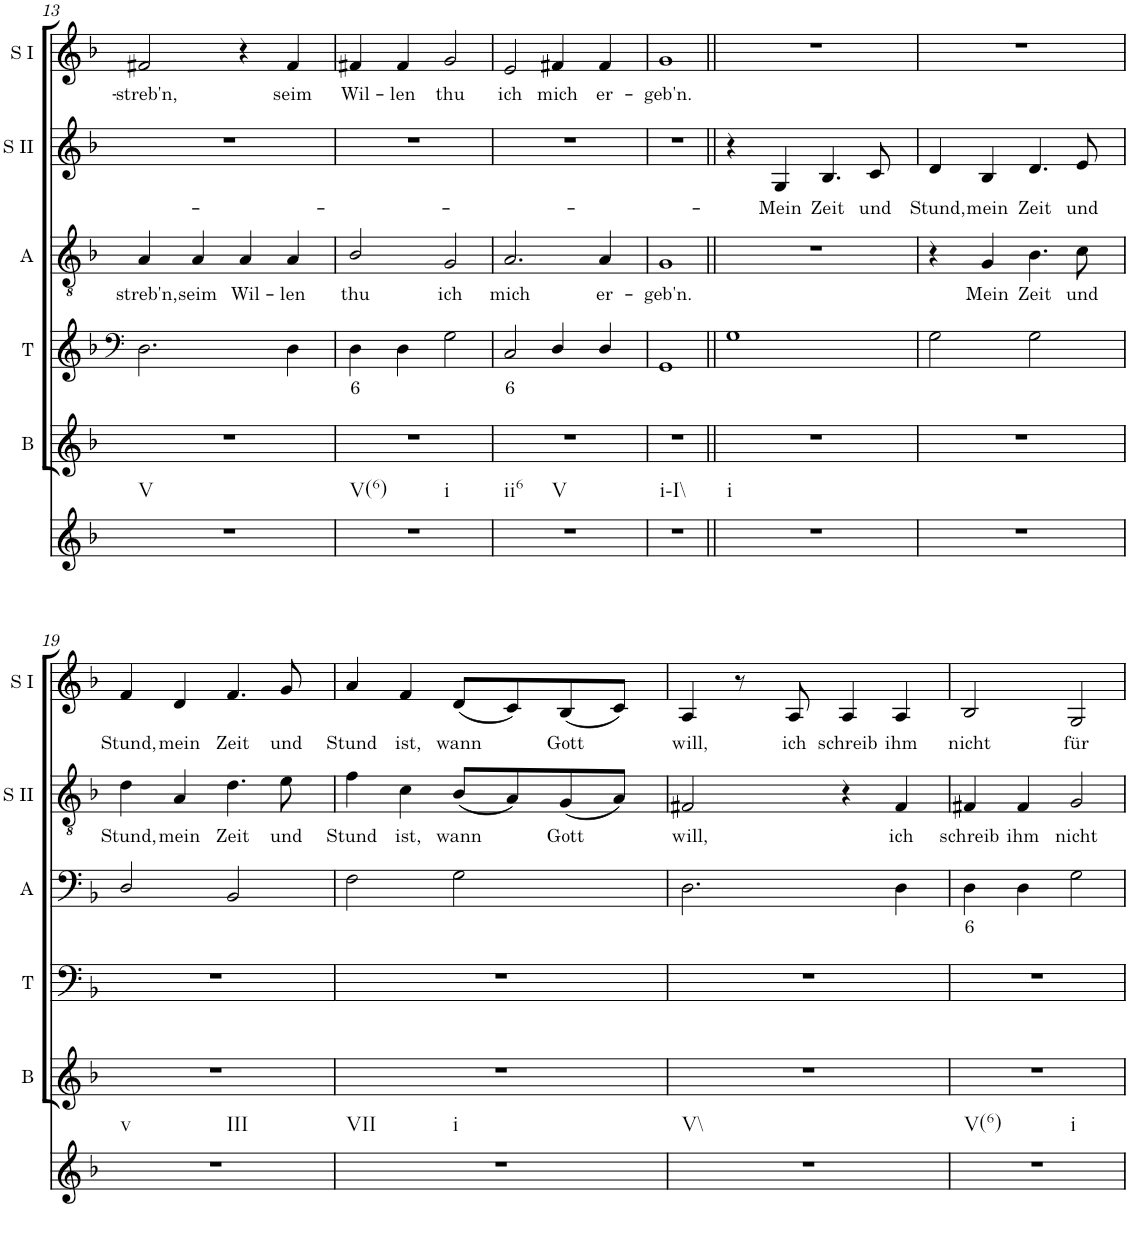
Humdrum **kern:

**kern	**kern	**kern	**text	**kern	**text	**kern	**text	**kern	**text
*part6	*part5	*part4	*part4	*part3	*part3	*part2	*part2	*part1	*part1
*staff6	*staff5	*staff4	*staff4	*staff3	*staff3	*staff2	*staff2	*staff1	*staff1
*I"Continuo	*I"Bass	*I"Tenor	*	*I"Alto	*	*I"Soprano II	*	*I"Soprano I	*
*	*I'B	*I'T	*	*I'A	*	*I'S II	*	*I'S I	*
!!LO:PB:g=z
*clefG2	*clefG2	*clefF4	*	*clefF4	*	*clefGv2	*	*clefG2	*
*k[b-]	*k[b-]	*k[b-]	*	*k[b-]	*	*k[b-]	*	*k[b-]	*
*M4/4	*M4/4	*M4/4	*	*M4/4	*	*M4/4	*	*M4/4	*
=13	=13	=13	=13	=13	=13	=13	=13	=13	=13
!LO:TX:b:t=V	!	!	!	!	!	!	!	!	!
!	!	!	!	!	!LO:LY:b	!	!	!	!LO:LY:b
1r	1r	2.D\	.	4A/	streb'n,	1r	.	2f#X/	streb'n,
!	!	!	!	!	!LO:LY:b	!	!	!	!
.	.	.	.	4A/	seim	.	.	.	.
!	!	!	!	!	!LO:LY:b	!	!	!	!
.	.	.	.	4A/	Wil-	.	.	4r	.
!	!	!	!	!	!LO:LY:b	!	!	!	!LO:LY:b
.	.	4D\	.	4A/	len	.	.	4f#/	seim
=14	=14	=14	=14	=14	=14	=14	=14	=14	=14
!LO:TX:b:t=V(6)	!	!	!	!	!	!	!	!	!
!LO:TX:b:t=i	!	!	!	!	!	!	!	!	!
!	!	!	!LO:LY:b	!	!LO:LY:b	!	!	!	!LO:LY:b
1r	1r	4D\	6	2B-/	thu	1r	.	4f#X/	Wil-
!	!	!	!	!	!	!	!	!	!LO:LY:b
.	.	4D\	.	.	.	.	.	4f#/	len
!	!	!	!	!	!LO:LY:b	!	!	!	!LO:LY:b
.	.	2G\	.	2G/	ich	.	.	2g/	thu
=15	=15	=15	=15	=15	=15	=15	=15	=15	=15
!LO:TX:b:t=ii6	!	!	!	!	!	!	!	!	!
!LO:TX:b:t=V	!	!	!	!	!	!	!	!	!
!	!	!	!LO:LY:b	!	!LO:LY:b	!	!	!	!LO:LY:b
1r	1r	2C/	6	2.A/	mich	1r	.	2e/	ich
!	!	!	!	!	!	!	!	!	!LO:LY:b
.	.	4D/	.	.	.	.	.	4f#X/	mich
!	!	!	!	!	!LO:LY:b	!	!	!	!LO:LY:b
.	.	4D/	.	4A/	er-	.	.	4f#/	er-
=16	=16	=16	=16	=16	=16	=16	=16	=16	=16
!LO:TX:b:t=i\\-I\\	!	!	!	!	!	!	!	!	!
!	!	!	!	!	!LO:LY:b	!	!	!	!LO:LY:b
1r	1r	1GG	.	1G	geb'n.	1r	.	1g	geb'n.
=17||	=17||	=17||	=17||	=17||	=17||	=17||	=17||	=17||	=17||
!LO:TX:b:t=i	!	!	!	!	!	!	!	!	!
1r	1r	1G	.	1r	.	4r	.	1r	.
!	!	!	!	!	!	!	!LO:LY:b	!	!
.	.	.	.	.	.	4G/	Mein	.	.
!	!	!	!	!	!	!	!LO:LY:b	!	!
.	.	.	.	.	.	4.B-/	Zeit	.	.
!	!	!	!	!	!	!	!LO:LY:b	!	!
.	.	.	.	.	.	8c/	und	.	.
=18	=18	=18	=18	=18	=18	=18	=18	=18	=18
!	!	!	!	!	!	!	!LO:LY:b	!	!
1r	1r	2G\	.	4r	.	4d/	Stund,	1r	.
!	!	!	!	!	!LO:LY:b	!	!LO:LY:b	!	!
.	.	.	.	4G/	Mein	4B-/	mein	.	.
!	!	!	!	!	!LO:LY:b	!	!LO:LY:b	!	!
.	.	2G\	.	4.B-\	Zeit	4.d/	Zeit	.	.
!	!	!	!	!	!LO:LY:b	!	!LO:LY:b	!	!
.	.	.	.	8c\	und	8e/	und	.	.
!!LO:LB:g=z
=19	=19	=19	=19	=19	=19	=19	=19	=19	=19
!LO:TX:b:t=v	!	!	!	!	!	!	!	!	!
!LO:TX:b:t=III	!	!	!	!	!	!	!	!	!
!	!	!	!	!	!	!	!LO:LY:b	!	!LO:LY:b
1r	1r	1r	.	2D/	.	4d\	Stund,	4f/	Stund,
!	!	!	!	!	!	!	!LO:LY:b	!	!LO:LY:b
.	.	.	.	.	.	4A/	mein	4d/	mein
!	!	!	!	!	!	!	!LO:LY:b	!	!LO:LY:b
.	.	.	.	2BB-/	.	4.d\	Zeit	4.f/	Zeit
!	!	!	!	!	!	!	!LO:LY:b	!	!LO:LY:b
.	.	.	.	.	.	8e\	und	8g/	und
=20	=20	=20	=20	=20	=20	=20	=20	=20	=20
!LO:TX:b:t=VII	!	!	!	!	!	!	!	!	!
!LO:TX:b:t=i	!	!	!	!	!	!	!	!	!
!	!	!	!	!	!	!	!LO:LY:b	!	!LO:LY:b
1r	1r	1r	.	2F\	.	4f\	Stund	4a/	Stund
!	!	!	!	!	!	!	!LO:LY:b	!	!LO:LY:b
.	.	.	.	.	.	4c\	ist,	4f/	ist,
!	!	!	!	!	!	!	!LO:LY:b	!	!LO:LY:b
.	.	.	.	2G\	.	(8B-/L	wann	(8d/L	wann
.	.	.	.	.	.	8A/)	.	8c/)	.
!	!	!	!	!	!	!	!LO:LY:b	!	!LO:LY:b
.	.	.	.	.	.	(8G/	Gott	(8B-/	Gott
.	.	.	.	.	.	8A/J)	.	8c/J)	.
=21	=21	=21	=21	=21	=21	=21	=21	=21	=21
!LO:TX:b:t=V\\	!	!	!	!	!	!	!	!	!
!	!	!	!	!	!	!	!LO:LY:b	!	!LO:LY:b
1r	1r	1r	.	2.D\	.	2F#X/	will,	4A/	will,
.	.	.	.	.	.	.	.	8r	.
!	!	!	!	!	!	!	!	!	!LO:LY:b
.	.	.	.	.	.	.	.	8A/	ich
!	!	!	!	!	!	!	!	!	!LO:LY:b
.	.	.	.	.	.	4r	.	4A/	schreib
!	!	!	!	!	!	!	!LO:LY:b	!	!LO:LY:b
.	.	.	.	4D\	.	4F#/	ich	4A/	ihm
=22	=22	=22	=22	=22	=22	=22	=22	=22	=22
!LO:TX:b:t=V(6)	!	!	!	!	!	!	!	!	!
!LO:TX:b:t=i	!	!	!	!	!	!	!	!	!
!	!	!	!	!	!LO:LY:b	!	!LO:LY:b	!	!LO:LY:b
1r	1r	1r	.	4D\	6	4F#X/	schreib	2B-/	nicht
!	!	!	!	!	!	!	!LO:LY:b	!	!
.	.	.	.	4D\	.	4F#/	ihm	.	.
!	!	!	!	!	!	!	!LO:LY:b	!	!LO:LY:b
.	.	.	.	2G\	.	2G/	nicht	2G/	für
=	=	=	=	=	=	=	=	=	=
*-	*-	*-	*-	*-	*-	*-	*-	*-	*-
